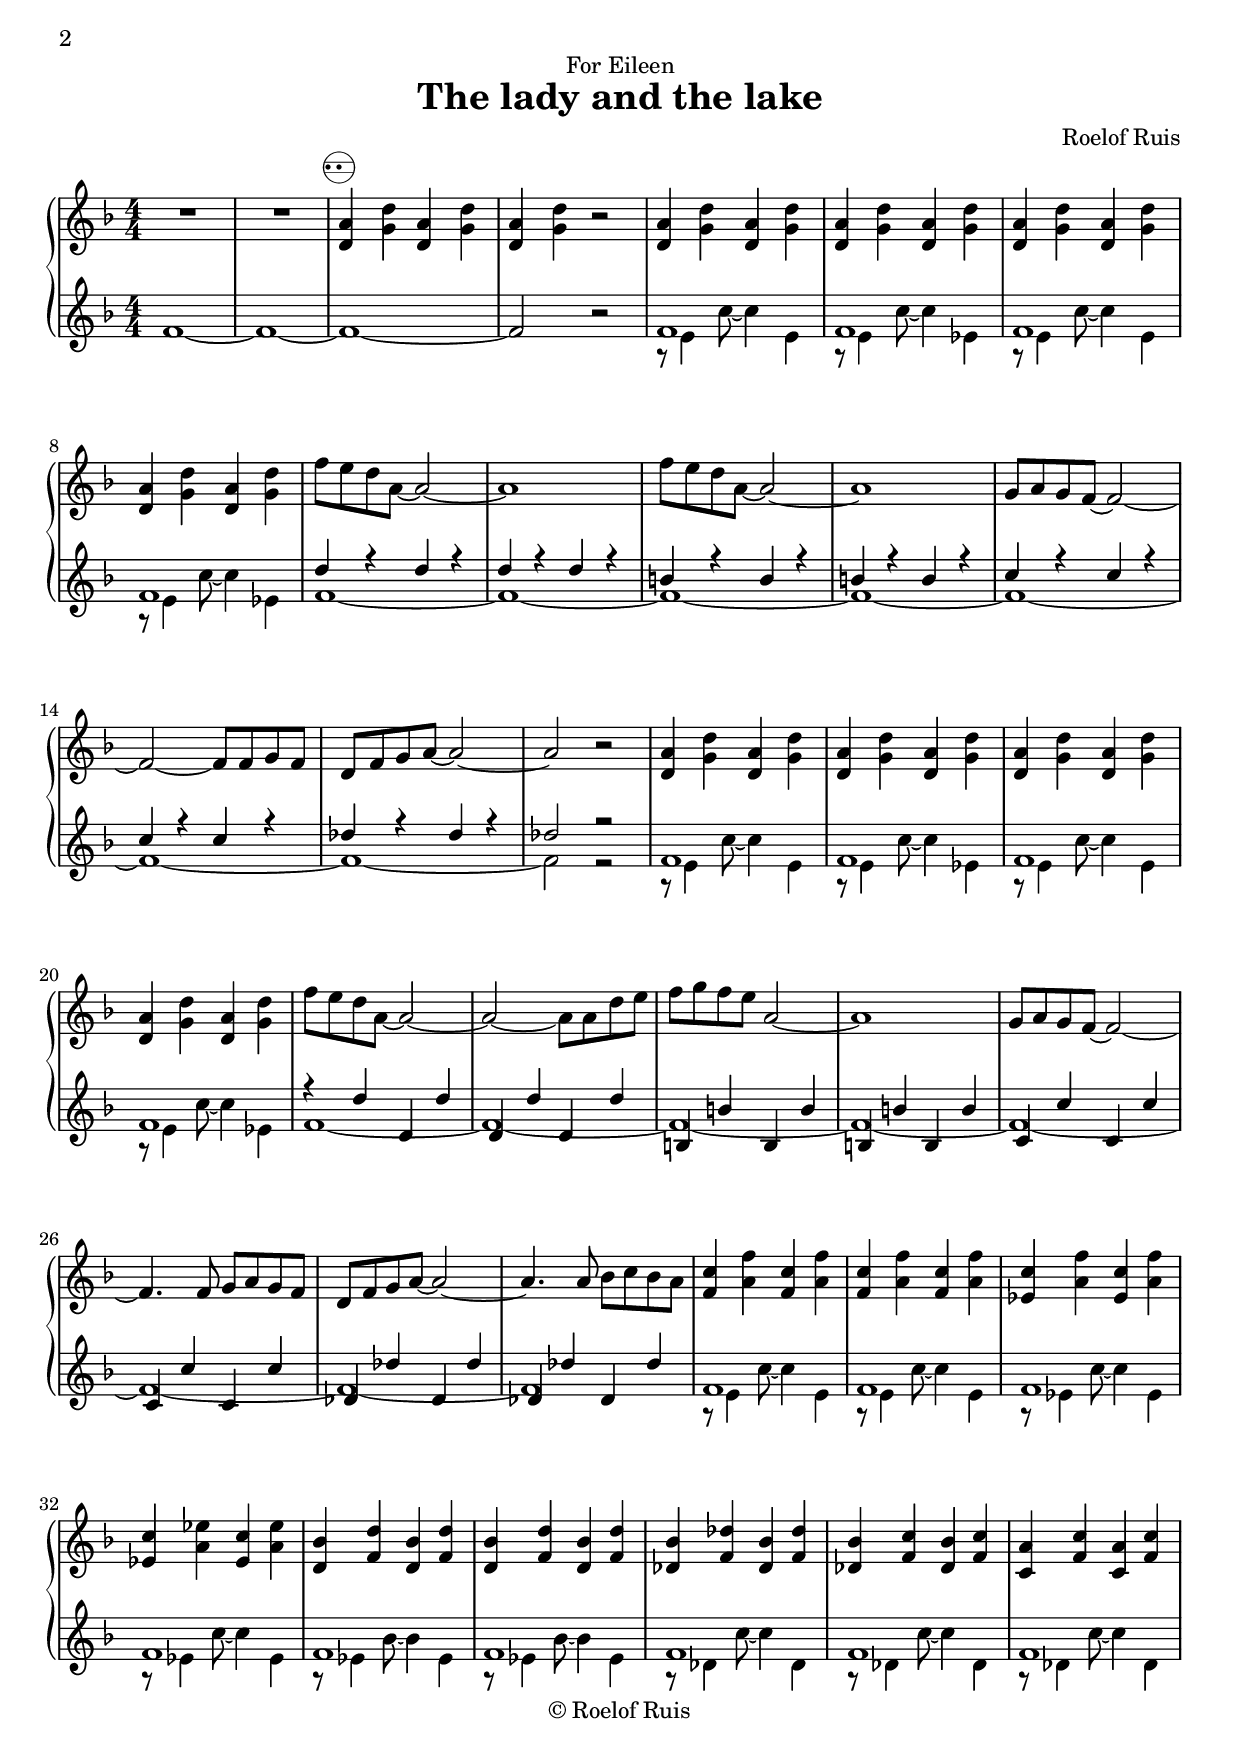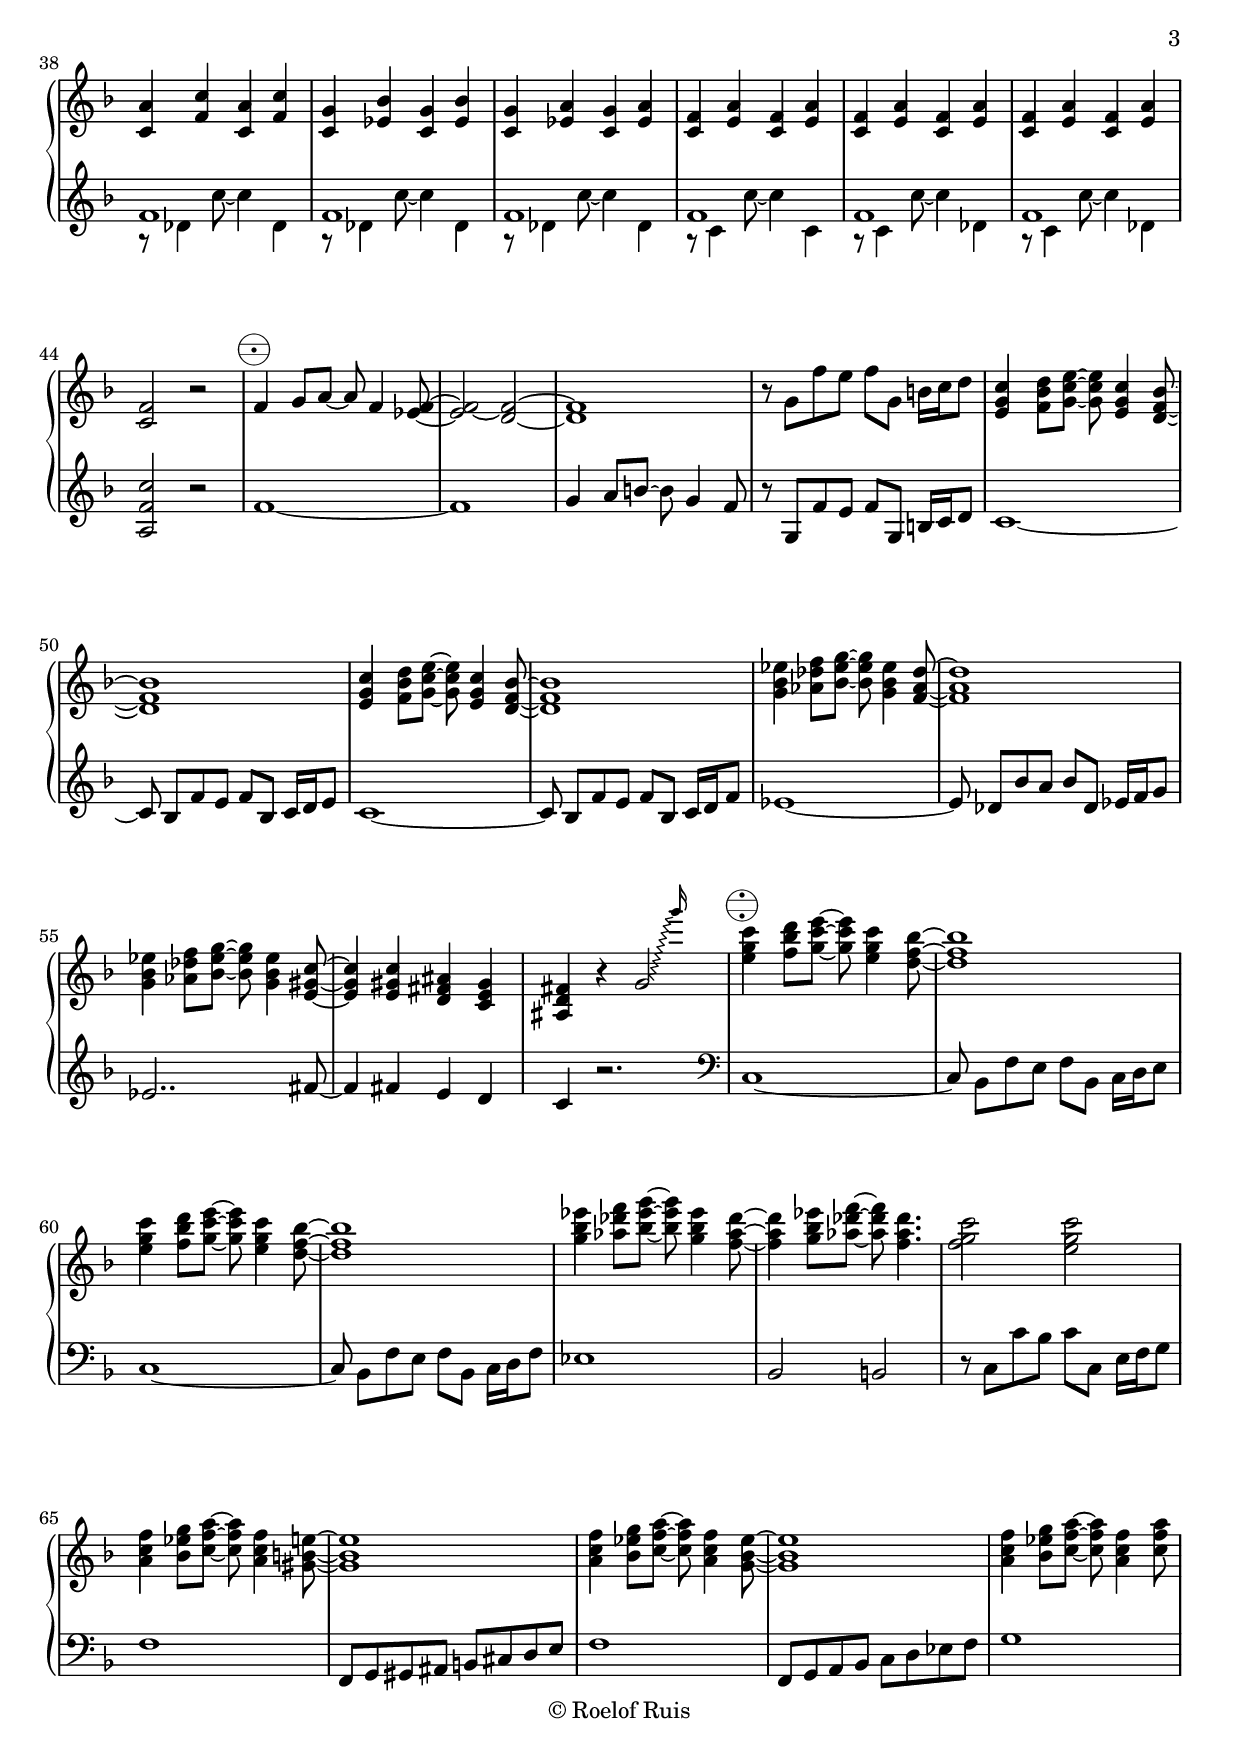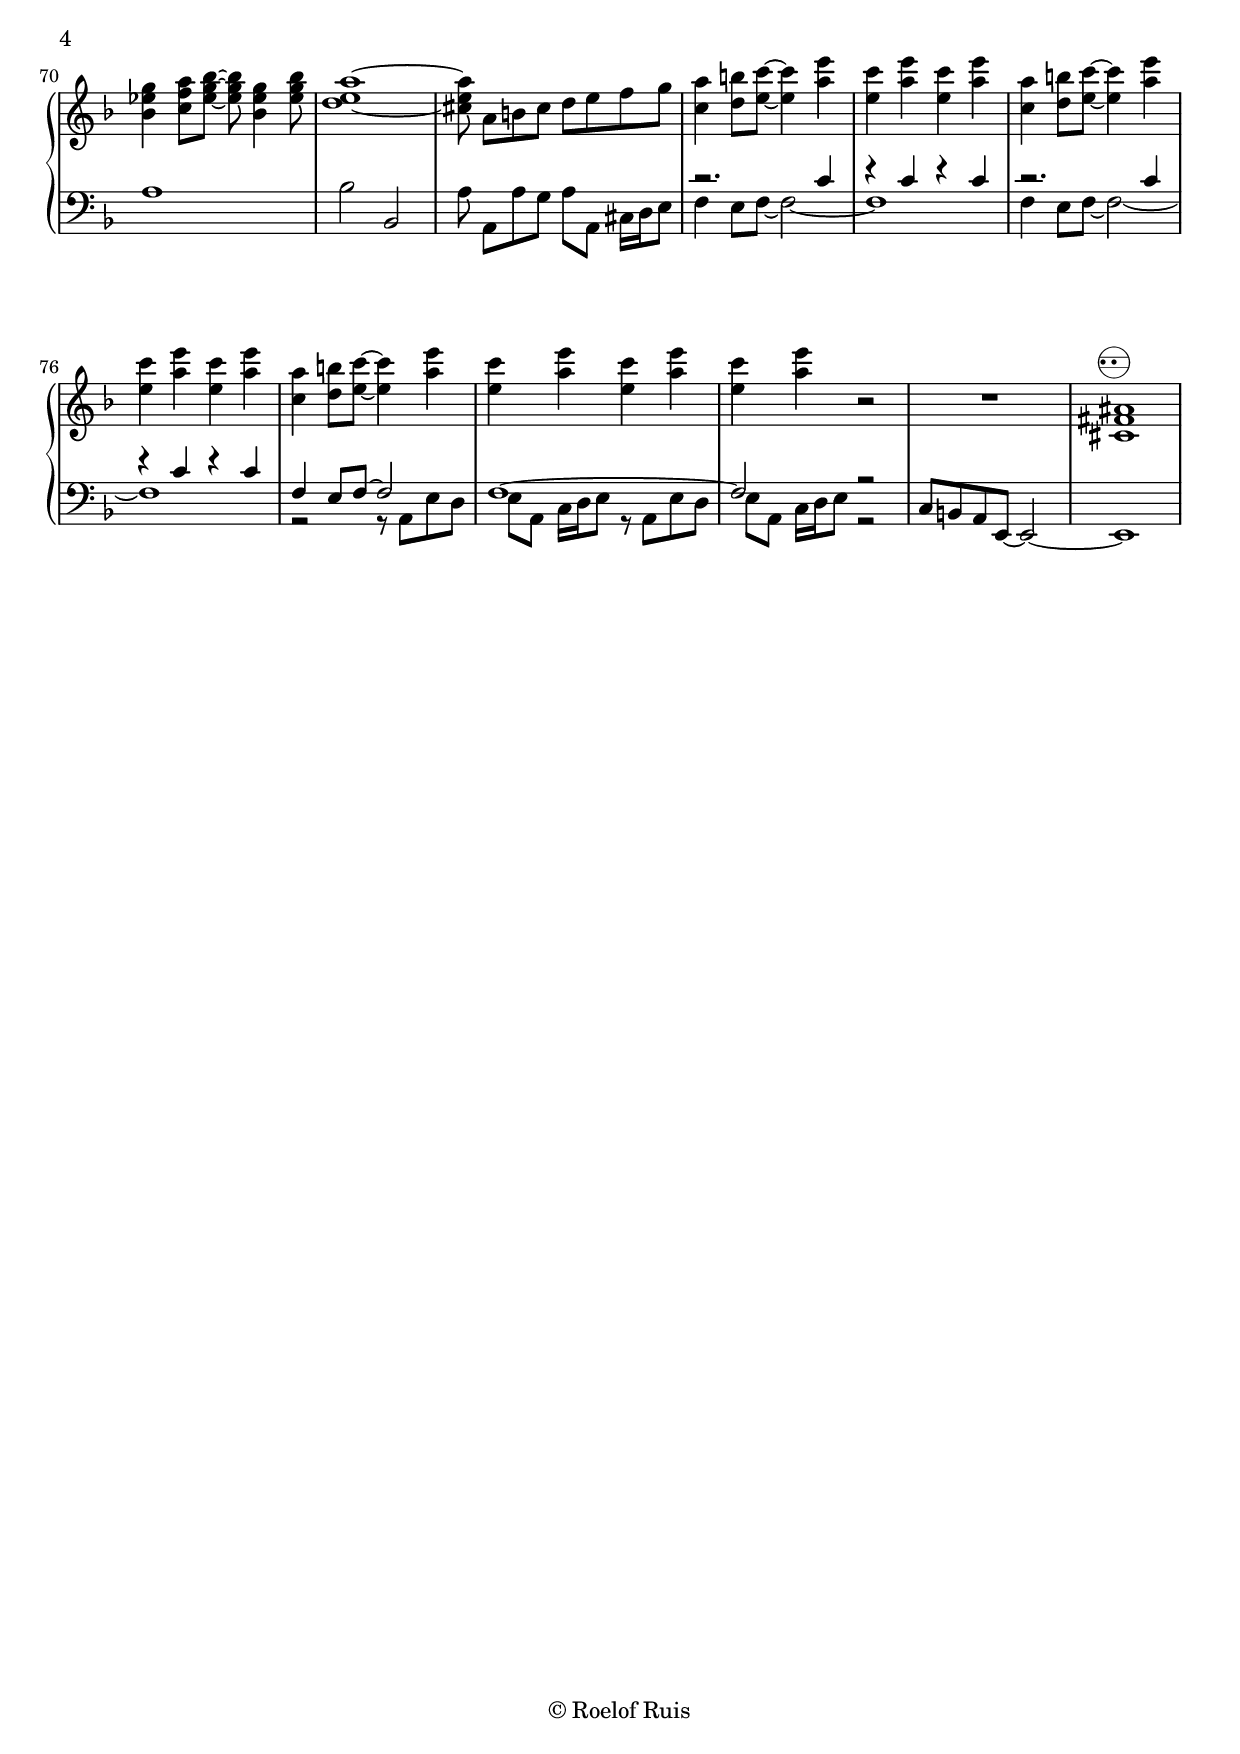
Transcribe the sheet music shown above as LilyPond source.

\version "2.20.0"

\version "2.20.0"

% ---- Bellows ----
out = ^\markup { \musicglyph #"accordion.pull" }
in = ^\markup { \musicglyph #"accordion.push" }

outsub = _\markup { \musicglyph #"accordion.pull" }
insub = _\markup { \musicglyph #"accordion.push" }

% ---- Basses ----
mj = ^\markup { \bold \magnify #0.8 { \roman M } }
mn = ^\markup { \bold \magnify #0.8 { \roman m } }
spt = ^\markup { \bold \magnify #0.8 { \roman 7 } }
vsp = ^\markup { \bold \magnify #0.8 { \roman v7 } }

bbass = _\markup {\box {\bold{BB}}}
sbass = _\markup {\box {\bold{SB}}}

% ---- Registers ----

eightva = \markup {\italic \translate #'(1.8 . 0) \raise #2 \magnify #0.8 {"8va"}}
loco    = \markup {\italic \translate #'(1.8 . 0) \raise #2 \magnify #0.8 {"loco"}}

dot = \markup {
  \musicglyph #"accordion.dot"
}

freebass = \markup {
  \musicglyph #"accordion.freebass"
}

discant = \markup {
  \musicglyph #"accordion.discant"
}

fbregz = ^\markup {
  \whiteout
  \combine
  \freebass
  \raise #0.5 \dot
}

fbrega = ^\markup {
  \whiteout
  \combine
  \freebass
  \raise #1.5 \dot
}

regz = ^\markup {
  \whiteout
  \combine
  \discant
  \raise #0.5 \dot
}

regez = ^\markup {
  \whiteout
  \combine
  \discant
    \combine
    \raise #0.5 \dot
    \eightva
}

rega = ^\markup {
  \whiteout
  \combine
  \discant
  \raise #1.5 \dot
}

regac = ^\markup {
  \whiteout
  \combine
  \discant
  \translate #'(-1 . 0) \raise #1.5 \dot
}

regzdba = ^\markup {
  \whiteout
  \combine
  \discant
  \combine
    \raise #0.5 \dot
    \combine
      \raise #1.5 \dot
      \translate #'(-1 . 0) \raise #1.5 \dot
}

regdbav = ^\markup {
  \whiteout
  \combine
  \discant
  \combine
    \raise #2.5 \dot
    \combine
      \raise #1.5 \dot
      \translate #'(-1 . 0) \raise #1.5 \dot
}

regav = ^\markup {
  \whiteout
  \combine
  \discant
  \combine
    \raise #2.5 \dot
    \raise #1.5 \dot
}

regdbaz = ^\markup {
  \whiteout
  \combine
  \discant
  \combine
    \raise #0.5 \dot
    \combine
      \raise #1.5 \dot
      \translate #'(-1 . 0) \raise #1.5 \dot
}

regdba = ^\markup {
  \whiteout
  \combine
  \discant
  \combine
    \raise #1.5 \dot
    \translate #'(-1 . 0) \raise #1.5 \dot
}

regza = ^\markup {
  \whiteout
  \combine
  \discant
  \combine
    \raise #0.5 \dot
    \raise #1.5 \dot
}

regeza = ^\markup {
  \whiteout
  \combine
  \discant
  \combine
    \raise #0.5 \dot
    \combine
      \raise #1.5 \dot
      \eightva
}

regzv = ^\markup {
  \whiteout
  \combine
  \discant
  \combine
    \raise #0.5 \dot
    \raise #2.5 \dot
}

regzav = ^\markup {
  \whiteout
  \combine
  \discant
  \combine
    \raise #2.5 \dot
    \combine
      \raise #1.5 \dot
      \raise #0.5 \dot
}

regezv = ^\markup {
  \whiteout
  \combine
  \discant
  \combine
    \raise #0.5 \dot
    \combine
      \raise #2.5 \dot
      \eightva
}

regzacv = ^\markup {
  \whiteout
  \combine
  \discant
  \combine
    \raise #2.5 \dot
    \combine
      \translate #'(-1 . 0) \raise #1.5 \dot
      \raise #0.5 \dot
}

regzacvl = ^\markup {
  \whiteout
  \combine
  \discant
  \combine
    \raise #2.5 \dot
    \combine
      \translate #'(-1 . 0) \raise #1.5 \dot
      \combine
        \raise # 0.5 \dot
        \loco
}

regzdbav = ^\markup {
  \whiteout
  \combine
  \discant
  \combine
    \raise #2.5 \dot
    \combine
      \raise #1.5 \dot
      \combine
      \translate #'(-1 . 0) \raise #1.5 \dot
      \raise #0.5 \dot
}









% ---- Other functionality ----

simile = \markup "simile"
subp = _\markup{ \italic sub \dynamic p }


options = {
  \numericTimeSignature
  \time 4/4
  \key f \major
}

staffRight = {
  \options
  \clef treble
  \relative c''' {
    R1*2 |
    <a, d,>4\regdba <d g,> <a d,> <d g,> |
    <a d,>4 <d g,> r2 |
    
    <a d,>4 <d g,> <a d,> <d g,> |
    <a d,>4 <d g,> <a d,> <d g,> |
    <a d,>4 <d g,> <a d,> <d g,> |
    <a d,>4 <d g,> <a d,> <d g,> |
    
    f8 e d a~ a2~ |
    a1 |
    f'8 e d a~ a2~ |
    a1 |
    g8 a g f~ f2~ |
    f2~ f8 f g f |
    d8 f g a~ a2~ |
    a2 r |
    
    <a d,>4 <d g,> <a d,> <d g,> |
    <a d,>4 <d g,> <a d,> <d g,> |
    <a d,>4 <d g,> <a d,> <d g,> |
    <a d,>4 <d g,> <a d,> <d g,> |
    
    f8 e d a~ a2~ |
    a2~ a8 a d e |
    f g f e a,2~ |
    a1 |
    g8 a g f~ f2~ |
    f4. f8 g a g f |
    d8 f g a~ a2~ |
    a4. a8 bes c bes a |
    
    <c f,>4 <f a,> <c f,> <f a,> |
    <c f,> <f a,> <c f,> <f a,> |
    <c es,> <f a,> <c es,> <f a,> |
    <c es,> <es a,> <c es,> <es a,> |
    <bes d,> <d f,> <bes d,> <d f,> |
    <bes d,> <d f,> <bes d,> <d f,> |
    <bes des,> <des f,> <bes des,> <des f,> |
    <bes des,> <c f,> <bes des,> <c f,> |
    <a c,> <c f,> <a c,> <c f,> |
    <a c,> <c f,> <a c,> <c f,> |
    <g c,> <bes es,> <g c,> <bes es,> |
    <g c,> <a es> <g c,> <a es> |
    <f c> <a e> <f c> <a e> |
    <f c> <a e> <f c> <a e> |
    <f c> <a e> <f c> <a e> |
    <f c>2 r2 |

    f4\rega g8 a~ a f4 <f~ es~>8 |
    <f~ es>2 <f~ d~> |
    <f d>1 |
    r8 g f' e f g, b16 c d8 |
    
    <c g e>4 <d bes f>8 <e~ c~ g~> <e c g> <c g e>4 <bes~ f~ d~>8 |
    <bes f d>1 |
    <c g e>4 <d bes f>8 <e~ c~ g~> <e c g> <c g e>4 <bes~ f~ d~>8 |
    <bes f d>1 |

    <es bes g>4 <f des as>8 <g~ es~ bes~> <g es bes> <es bes g>4 <des~ as~ f~>8 |
    <des as f>1 |
    <es bes g>4 <f des as>8 <g~ es~ bes~> <g es bes> <es bes g>4 <c~ gis~ e~>8 |
    <c gis e>4 <c gis e> <ais fis d> <gis e c> <fis d ais>4 r4 
    \override Glissando.style = #'zigzag
    \afterGrace g2\glissando g''16 |

    <c, g e>4\regzv <d bes f>8 <e~ c~ g~> <e c g> <c g e>4 <bes~ f~ d~>8 |
    <bes f d>1 |
    <c g e>4 <d bes f>8 <e~ c~ g~> <e c g> <c g e>4 <bes~ f~ d~>8 |
    <bes f d>1 |
    
    <es bes g>4 <f des as>8 <g~ es~ bes~> <g es bes> <es bes g>4 <des~ as~ f~>8 |
    <des as f>4 <es bes g>8 <f~ des~ as~> <f des as> <des as f>4. |
    <c g f>2 <c g e> |
    <f, c a>4 <g es bes>8 <a~ f~ c~> <a f c> <f c a>4 <e~ b~ gis~>8 |
    <e b gis>1 |
    <f c a>4 <g es bes>8 <a~ f~ c~> <a f c> <f c a>4 <es~ bes~ g~>8 |
    <es bes g>1 |
    <f c a>4 <g es bes>8 <a~ f~ c~> <a f c> <f c a>4 <a f c>8 |
    <g es bes>4 <a f c>8 <bes~ g~ es~> <bes g es> <g es bes>4 <bes g es>8 |
    <a~ e~ d>1 |
    <a e cis>8 a,[ b cis] d e f g |

    <a c,>4 <b d,>8 <c~ e,~>8 <c e,>4 <e a,> |
    <c e,> <e a,> <c e,> <e a,> |
    <a, c,>4 <b d,>8 <c~ e,~>8 <c e,>4 <e a,> |
    <c e,> <e a,> <c e,> <e a,> |
    
    <a, c,>4 <b d,>8 <c~ e,~>8 <c e,>4 <e a,> |
    <c e,> <e a,> <c e,> <e a,> |
    <c e,> <e a,> r2 |
    R1 |
    <ais,, fis cis>1\regdba |

  }
}

staffLeft = {
  \options
  \clef treble
  \relative c' {
    f1~ |
    f1~ |
    f1~ |
    f2 r2 |

    << { f1 } \\ { r8 e4 c'8~ c4 e, } >> |
    << { f1 } \\ { r8 e4 c'8~ c4 es, } >> |
    << { f1 } \\ { r8 e4 c'8~ c4 e, } >> |
    << { f1 } \\ { r8 e4 c'8~ c4 es, } >> |
    
    << 
       { 
         d'4 r d r |
         d4 r d r |
         b r b r |
         b r b r |
         c r c r |
         c r c r |
         des r des r |
         des2 r |
       }
       \\
       { f,1~ f~ f~ f~ f~ f~ f~ f2 r }
    >>
    
    << { f1 } \\ { r8 e4 c'8~ c4 e, } >> |
    << { f1 } \\ { r8 e4 c'8~ c4 es, } >> |
    << { f1 } \\ { r8 e4 c'8~ c4 e, } >> |
    << { f1 } \\ { r8 e4 c'8~ c4 es, } >> |
    
    << 
       { 
         r4 d'4 d, d' |
         d, d' d, d' |
         b, b' b, b' |
         b, b' b, b' |
         c, c' c, c' |
         c, c' c, c' |
         des, des' des, des' |
         des, des' des, des' |
       }
       \\
       { f,1~ f~ f~ f~ f~ f~ f~ f }
    >>
    
    << { f1 } \\ { r8 e4 c'8~ c4 e, } >> |
    << { f1 } \\ { r8 e4 c'8~ c4 e, } >> |
    << { f1 } \\ { r8 es4 c'8~ c4 es, } >> |
    << { f1 } \\ { r8 es4 c'8~ c4 es, } >> |
    << { f1 } \\ { r8 es4 bes'8~ bes4 es, } >> |
    << { f1 } \\ { r8 es4 bes'8~ bes4 es, } >> |
    << { f1 } \\ { r8 des4 c'8~ c4 des, } >> |
    << { f1 } \\ { r8 des4 c'8~ c4 des, } >> |
    << { f1 } \\ { r8 des4 c'8~ c4 des, } >> |
    << { f1 } \\ { r8 des4 c'8~ c4 des, } >> |
    << { f1 } \\ { r8 des4 c'8~ c4 des, } >> |
    << { f1 } \\ { r8 des4 c'8~ c4 des, } >> |
    << { f1 } \\ { r8 c4 c'8~ c4 c, } >> |
    << { f1 } \\ { r8 c4 c'8~ c4 des, } >> |
    << { f1 } \\ { r8 c4 c'8~ c4 des, } >> |
    <c' f, a,>2 r2
    
    f,1~ |
    f |
    g4 a8 b~ b g4 f8 |
    r8 g, f' e f g, b16 c d8 |
    

    c1~ |
    c8 bes[ f' e] f bes, c16 d e8 |
    c1~ |
    c8 bes[ f' e] f bes, c16 d f8 |
    es1~ |
    es8 des[ bes' a] bes des, es16 f g8 |
    es2.. fis8~ |
    fis4 fis4 e d |
    c4 r2. |
    
    \clef bass
    
    c,1~ |
    c8 bes[ f' e] f bes, c16 d e8 |
    c1~ |
    c8 bes[ f' e] f bes, c16 d f8 |
    es1 |
    bes2 b |
    r8 c c' bes c c, e16 f g8 |
    
    f1 |
    f,8 g gis ais b cis d e |
    f1 |
    f,8 g a bes c d es f |
    g1 |
    a1 |
    bes2 bes, |
    a'8 a,[ a' g] a a, cis16 d e8 |

    << { r2. c'4 } \\ { f,4 e8 f8~ f2~ } >> |
    << { r4 c' r c } \\ { f,1 } >> |
    << { r2. c'4 } \\ { f,4 e8 f8~ f2~ } >> |
    << { r4 c' r c } \\ { f,1 } >> |
    << { f4 e8 f8~ f2 } \\ { r2 r8 a, e' d } >> |
    << { f1~ } \\ { e8 a, c16 d e8 r a, e' d } >> |
    << { f2 r2 } \\ { e8 a, c16 d e8 r2 } >> |
    c8 b a e8~ e2~ |
    e1 |
    
    
    
  }
}

dynamics = \new Dynamics {
  
}

\book {
  
  \header {
    title = "The lady and the lake"
    composer = "Roelof Ruis"
    dedication = "For Eileen"
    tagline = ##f
    instrumentName = "Accordion solo"
    year = "2022"
    description = "The start of Spring. A young, adventurous lady arrives at a small lake and decides to take short swim.\n\nWritten to practice composing by story."
    info = "For Free Bass - Difficulty: Hard"
    permission = "Licensed under the Creative Commons Attribution-NoDerivatives 4.0 International License."
    projecturl = "https://github.com/RoelofRuis/free-sheets"
    version = "March 2022"
  }

  \paper {
    max-systems-per-page = 6
    %min-systems-per-page = 5
    indent = 0.0
    %ragged-last-bottom = ##f
    print-all-headers = ##t
    
    bookTitleMarkup = \markup {
      \column {
        \vspace #2
        \fill-line { \fontsize #2 \fromproperty #'header:dedication }
        \vspace #1
        \fill-line { \fontsize #8 \fromproperty #'header:title }
        \vspace #2
        \fill-line { \fontsize #6 \italic \fromproperty #'header:composer }
        \vspace #.5
        \fill-line { \fontsize #2 \fromproperty #'header:year }
        \vspace #3
        \fill-line { \fontsize #4 \fromproperty #'header:instrumentName }
        \vspace #10
        \override #'(line-width . 55)
        \fontsize #1
        \justify-field #'header:description
        \vspace #1
        \fontsize #1
        \justify-field #'header:info
        \vspace #4
        \override #'(line-width . 55)
        \fontsize #1
        \justify-field #'header:permission
        \vspace #1
        \vspace #14
        \justify { \char ##x00A9 Roelof Ruis \concat { " - Version " \fromproperty #'header:version } }
        \typewriter { \fromproperty #'header:projecturl }
      }
    }
    
    oddFooterMarkup = \markup {
      \fill-line {
        \center-column {
          \on-the-fly #part-first-page ""
          \on-the-fly #not-first-page \line { \char ##x00A9 Roelof Ruis }
        }
      }
    }  
  }

  \score {
    \header {
      breakbefore = ##t
    }

    \new PianoStaff <<
      \new Staff = "right" \with {midiInstrument = "bright acoustic"} \staffRight
      \dynamics
      \new Staff = "left" \with {midiInstrument = "bright acoustic"} \staffLeft
    >>

    \layout {}
    
    \midi {}
  }
}
